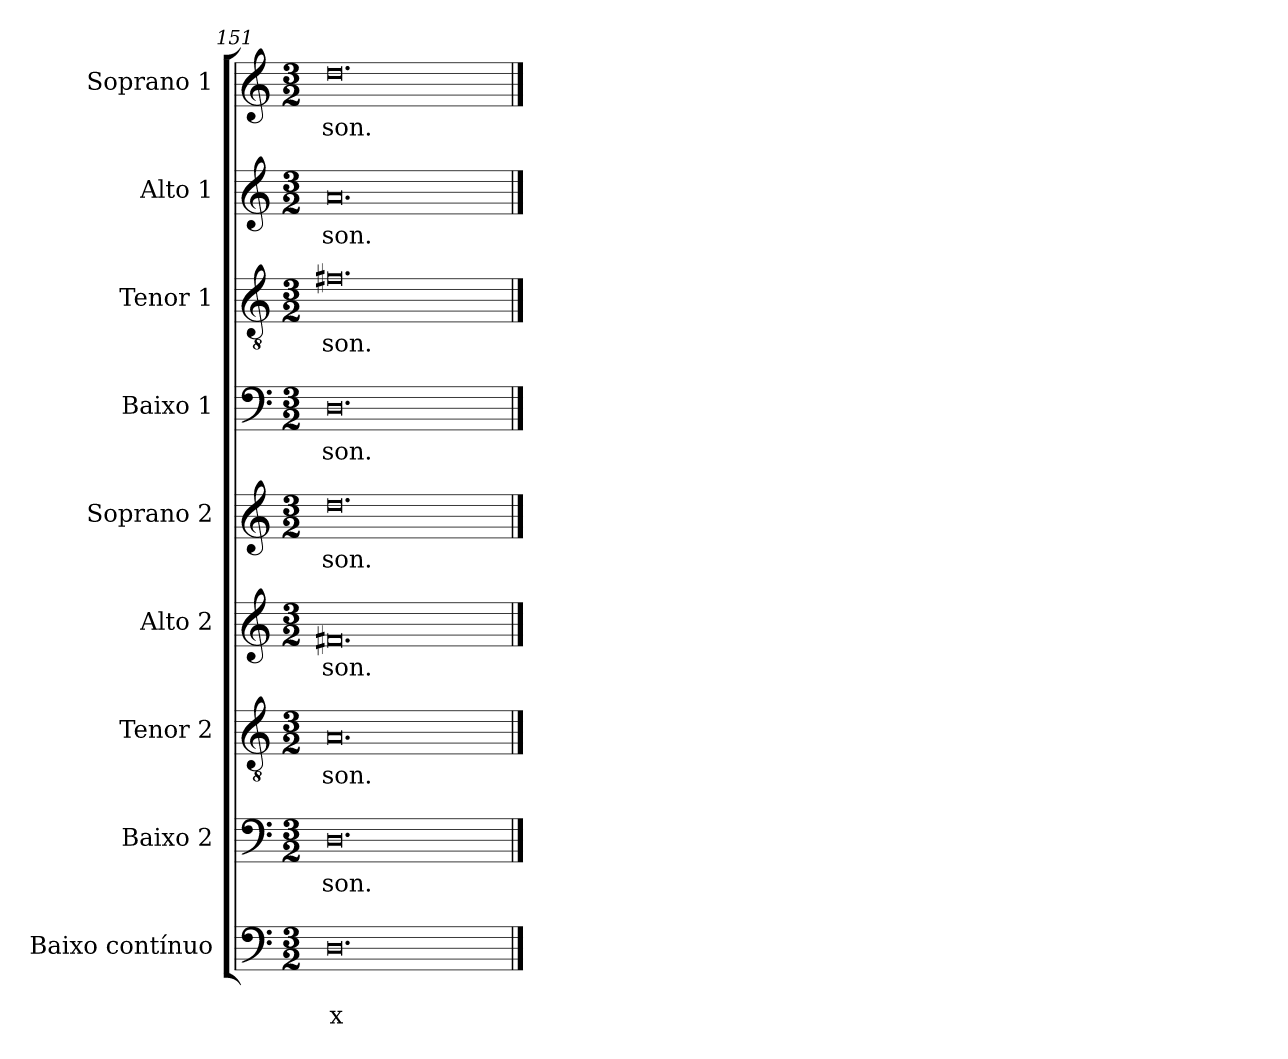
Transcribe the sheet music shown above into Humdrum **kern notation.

**kern	**text	**text	**kern	**text	**kern	**text	**kern	**text	**kern	**text	**kern	**text	**kern	**text	**kern	**text	**kern	**text
*part9	*part9	*part9	*part8	*part8	*part7	*part7	*part6	*part6	*part5	*part5	*part4	*part4	*part3	*part3	*part2	*part2	*part1	*part1
*staff9	*staff9	*staff9	*staff8	*staff8	*staff7	*staff7	*staff6	*staff6	*staff5	*staff5	*staff4	*staff4	*staff3	*staff3	*staff2	*staff2	*staff1	*staff1
*I"Baixo contínuo	*	*	*I"Baixo 2	*	*I"Tenor 2	*	*I"Alto 2	*	*I"Soprano 2	*	*I"Baixo 1	*	*I"Tenor 1	*	*I"Alto 1	*	*I"Soprano 1	*
*I'BC	*	*	*I'B 2	*	*I'T 2	*	*I'A 2	*	*I'S 2	*	*I'B 1	*	*I'T 1	*	*I'A 1	*	*I'S 1	*
*clefF4	*	*	*clefF4	*	*clefGv2	*	*clefG2	*	*clefG2	*	*clefF4	*	*clefGv2	*	*clefG2	*	*clefG2	*
*k[]	*	*	*k[]	*	*k[]	*	*k[]	*	*k[]	*	*k[]	*	*k[]	*	*k[]	*	*k[]	*
*C:	*	*	*C:	*	*C:	*	*C:	*	*C:	*	*C:	*	*C:	*	*C:	*	*C:	*
*M3/2	*	*	*M3/2	*	*M3/2	*	*M3/2	*	*M3/2	*	*M3/2	*	*M3/2	*	*M3/2	*	*M3/2	*
=151	=151	=151	=151	=151	=151	=151	=151	=151	=151	=151	=151	=151	=151	=151	=151	=151	=151	=151
!	!	!LO:LY:b	!	!LO:LY:b	!	!LO:LY:b	!	!LO:LY:b	!	!LO:LY:b	!	!LO:LY:b	!	!LO:LY:b	!	!LO:LY:b	!	!LO:LY:b
0.D	.	x	0.D	-son.	0.A	-son.	0.f#X	-son.	0.dd	-son.	0.D	-son.	0.f#X	-son.	0.a	-son.	0.dd	-son.
==	==	==	==	==	==	==	==	==	==	==	==	==	==	==	==	==	==	==
*-	*-	*-	*-	*-	*-	*-	*-	*-	*-	*-	*-	*-	*-	*-	*-	*-	*-	*-
